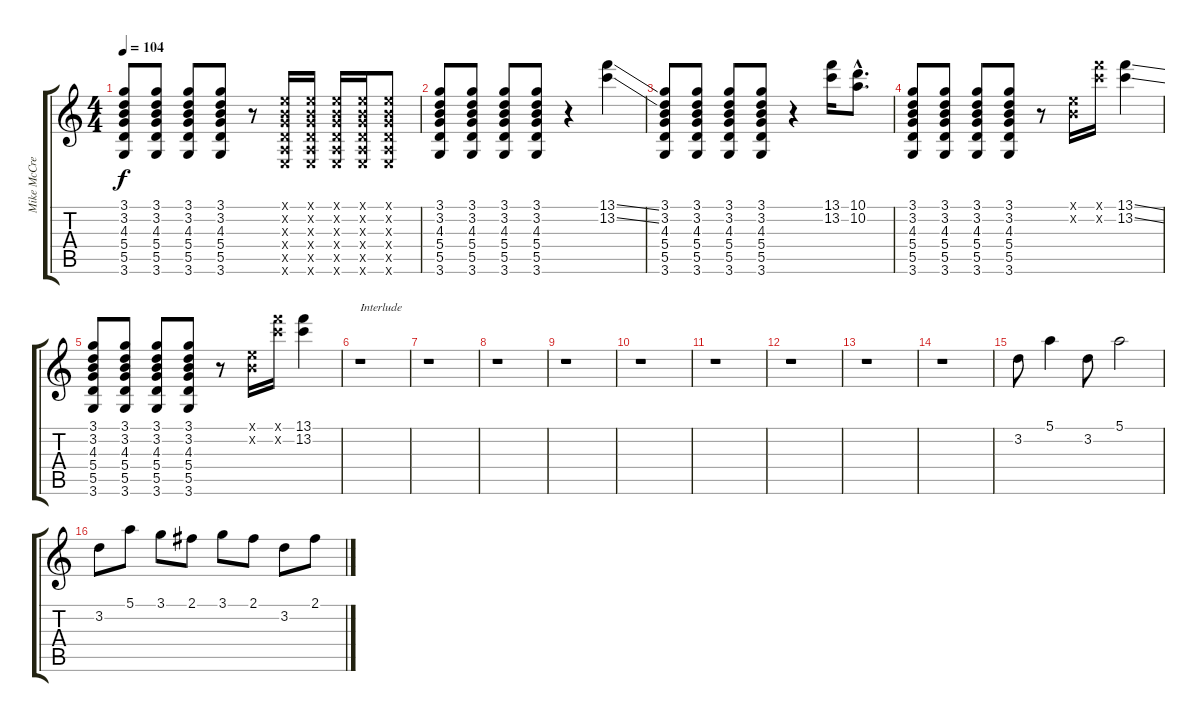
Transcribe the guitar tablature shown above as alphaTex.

\track ("Mike McCready" "Mike McCre") {instrument distortionguitar}
\staff {score tabs}
\tuning (E4 B3 G3 D3 A2 E2) {hide}
\ts (4 4)
\tempo 104
\clef g2
\ks c
(3.1 3.2 4.3 5.4 5.5 3.6).8{dy f} (3.1 3.2 4.3 5.4 5.5 3.6).8 (3.1 3.2 4.3 5.4 5.5 3.6).8 (3.1 3.2 4.3 5.4 5.5 3.6).8 r.8 (0.1{x} 0.2{x} 0.3{x} 0.4{x} 0.5{x} 0.6{x}).16 (0.1{x} 0.2{x} 0.3{x} 0.4{x} 0.5{x} 0.6{x}).16 (0.1{x} 0.2{x} 0.3{x} 0.4{x} 0.5{x} 0.6{x}).16 (0.1{x} 0.2{x} 0.3{x} 0.4{x} 0.5{x} 0.6{x}).16 (0.1{x} 0.2{x} 0.3{x} 0.4{x} 0.5{x} 0.6{x}).8 |
(3.1 3.2 4.3 5.4 5.5 3.6).8 (3.1 3.2 4.3 5.4 5.5 3.6).8 (3.1 3.2 4.3 5.4 5.5 3.6).8 (3.1 3.2 4.3 5.4 5.5 3.6).8 r.4 (13.1{ss} 13.2{ss}).4 |
(3.1 3.2 4.3 5.4 5.5 3.6).8 (3.1 3.2 4.3 5.4 5.5 3.6).8 (3.1 3.2 4.3 5.4 5.5 3.6).8 (3.1 3.2 4.3 5.4 5.5 3.6).8 r.4 (13.1 13.2).16 (10.1{hac} 10.2{hac}).8{d} |
(3.1 3.2 4.3 5.4 5.5 3.6).8 (3.1 3.2 4.3 5.4 5.5 3.6).8 (3.1 3.2 4.3 5.4 5.5 3.6).8 (3.1 3.2 4.3 5.4 5.5 3.6).8 r.8 (0.1{x} 0.2{x}).16 (13.1{x} 13.2{x}).16 (13.1{ss} 13.2{ss}).4 |
(3.1 3.2 4.3 5.4 5.5 3.6).8 (3.1 3.2 4.3 5.4 5.5 3.6).8 (3.1 3.2 4.3 5.4 5.5 3.6).8 (3.1 3.2 4.3 5.4 5.5 3.6).8 r.8 (0.1{x} 0.2{x}).16 (13.1{x} 13.2{x}).16 (13.1 13.2).4 |
r.1{txt "Interlude"} |
r.1 |
r.1 |
r.1 |
r.1 |
r.1 |
r.1 |
r.1 |
r.1 |
3.2.8 5.1.4 3.2.8 5.1.2 |
3.2.8 5.1.8 3.1.8 2.1.8 3.1.8 2.1.8 3.2.8 2.1.8
